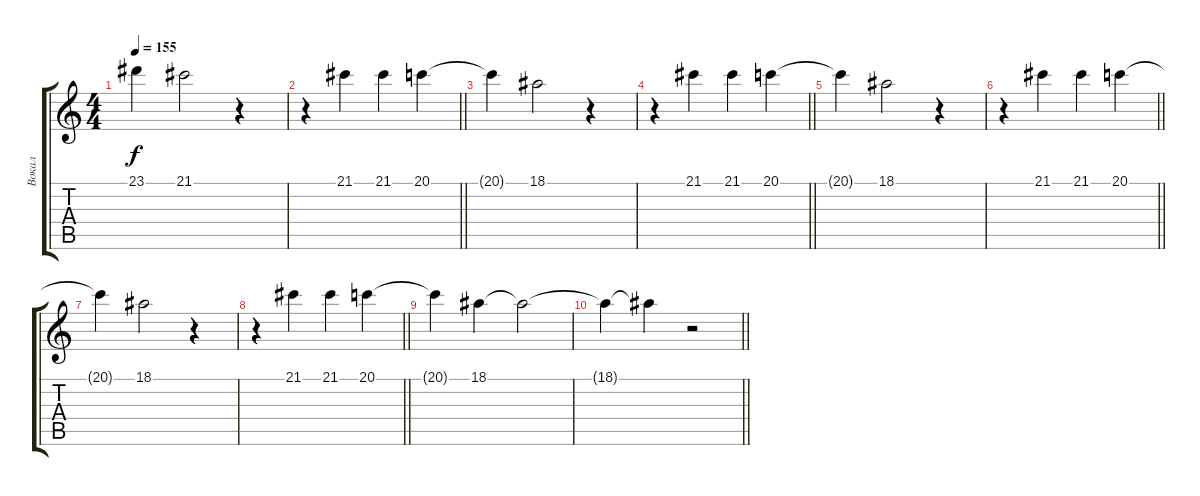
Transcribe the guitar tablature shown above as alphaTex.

\track ("Вокал" "Вокал") {instrument tremolostrings}
\staff {score tabs}
\tuning (E4 B3 G3 D3 A2 E2) {hide}
\ts (4 4)
\tempo 155
\clef g2
\ks c
23.1{t}.4{dy f} 21.1.2 r.4 |
\barLineRight lightlight
r.4 21.1.4{volume 10} 21.1.4 20.1.4 |
20.1{t}.4 18.1.2 r.4 |
\barLineRight lightlight
r.4 21.1.4{volume 12} 21.1.4 20.1.4 |
20.1{t}.4 18.1.2 r.4 |
\barLineRight lightlight
r.4 21.1.4{volume 14} 21.1.4 20.1.4 |
20.1{t}.4 18.1.2 r.4 |
\barLineRight lightlight
r.4 21.1.4{volume 16 balance 2} 21.1.4 20.1.4 |
20.1{t}.4 18.1.4 18.1{t}.2 |
\barLineRight lightlight
18.1{t}.4 18.1{t}.4 r.2
